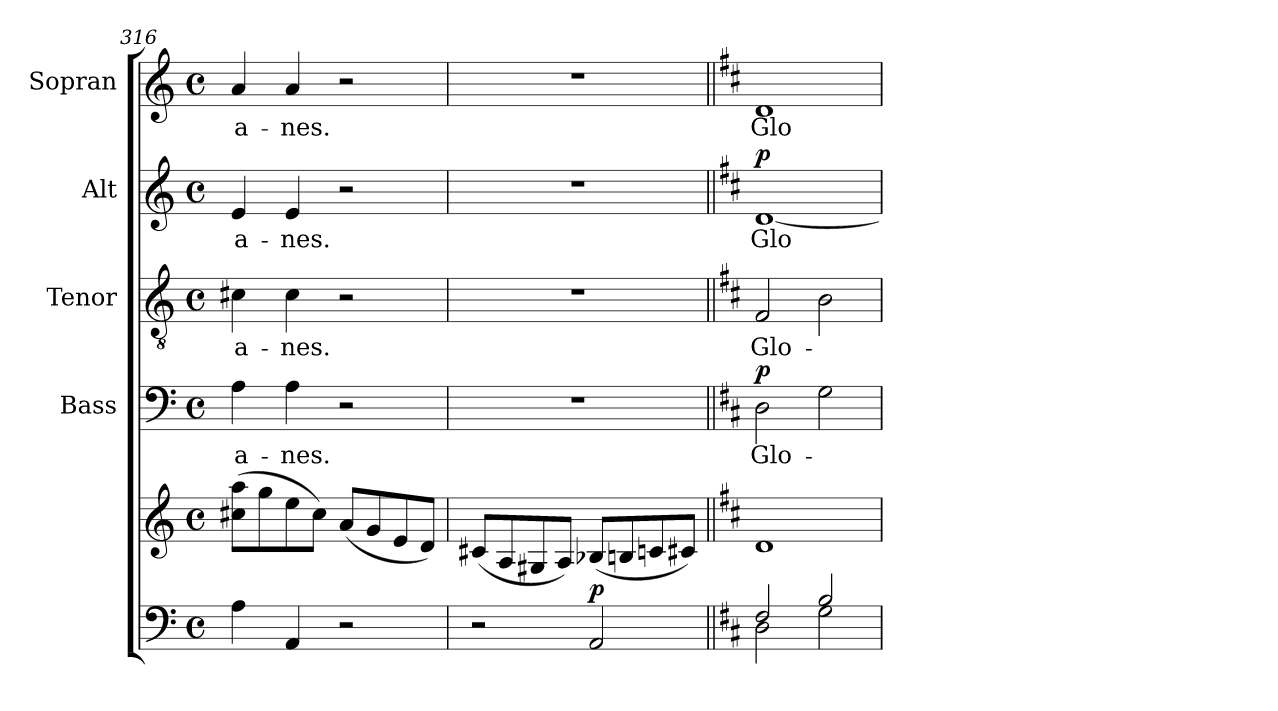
**kern	**kern	**dynam	**kern	**text	**dynam	**kern	**text	**kern	**text	**dynam	**kern	**text
*part5	*part5	*part5	*part4	*part4	*part4	*part3	*part3	*part2	*part2	*part2	*part1	*part1
*staff6	*staff5	*staff5/6	*staff4	*staff4	*staff4	*staff3	*staff3	*staff2	*staff2	*staff2	*staff1	*staff1
*	*	*	*I"Bass	*	*	*I"Tenor	*	*I"Alt	*	*	*I"Sopran	*
*	*	*	*I'B	*	*	*I'T	*	*I'A	*	*	*I'S	*
*clefF4	*clefG2	*	*clefF4	*	*	*clefGv2	*	*clefG2	*	*	*clefG2	*
*k[]	*k[]	*	*k[]	*	*	*k[]	*	*k[]	*	*	*k[]	*
*C:	*C:	*	*C:	*	*	*C:	*	*C:	*	*	*C:	*
*M4/4	*M4/4	*	*M4/4	*	*	*M4/4	*	*M4/4	*	*	*M4/4	*
*met(c)	*met(c)	*	*met(c)	*	*	*met(c)	*	*met(c)	*	*	*met(c)	*
=316	=316	=316	=316	=316	=316	=316	=316	=316	=316	=316	=316	=316
!	!	!	!	!LO:LY:b	!	!	!LO:LY:b	!	!LO:LY:b	!	!	!LO:LY:b
4A\	(>8cc#X\ 8aa\L	.	4A\	-a-	.	4c#X\	-a-	4e/	-a-	.	4a/	-a-
.	8gg\	.	.	.	.	.	.	.	.	.	.	.
!	!	!	!	!LO:LY:b	!	!	!LO:LY:b	!	!LO:LY:b	!	!	!LO:LY:b
4AA/	8ee\	.	4A\	-nes.	.	4c#\	-nes.	4e/	-nes.	.	4a/	-nes.
.	8cc#\J)	.	.	.	.	.	.	.	.	.	.	.
2r	(<8a/L	.	2r	.	.	2r	.	2r	.	.	2r	.
.	8g/	.	.	.	.	.	.	.	.	.	.	.
.	8e/	.	.	.	.	.	.	.	.	.	.	.
.	8d/J)	.	.	.	.	.	.	.	.	.	.	.
=317	=317	=317	=317	=317	=317	=317	=317	=317	=317	=317	=317	=317
2r	(<8c#X/L	.	1r	.	.	1r	.	1r	.	.	1r	.
.	8A/	.	.	.	.	.	.	.	.	.	.	.
.	8G#X/	.	.	.	.	.	.	.	.	.	.	.
.	8A/J)	.	.	.	.	.	.	.	.	.	.	.
!	!	!LO:DY:a=2	!	!	!	!	!	!	!	!	!	!
2AA/	(<8B-X/L	p	.	.	.	.	.	.	.	.	.	.
.	8Bn/	.	.	.	.	.	.	.	.	.	.	.
.	8cn/	.	.	.	.	.	.	.	.	.	.	.
.	8c#X/J)	.	.	.	.	.	.	.	.	.	.	.
=318||	=318||	=318||	=318||	=318||	=318||	=318||	=318||	=318||	=318||	=318||	=318||	=318||
*k[f#c#]	*k[f#c#]	*	*k[f#c#]	*	*	*k[f#c#]	*	*k[f#c#]	*	*	*k[f#c#]	*
*D:	*D:	*	*D:	*	*	*D:	*	*D:	*	*	*D:	*
*^	*	*	*	*	*	*	*	*	*	*	*	*
!	!	!	!	!	!LO:LY:b	!LO:DY:a	!	!LO:LY:b	!	!LO:LY:b	!LO:DY:a	!	!LO:LY:b
2F#/	2D\	1d	.	2D\	Glo-	p	2F#/	Glo-	[1d	Glo-	p	1d	Glo-
2B/	2G\	.	.	2G\	.	.	2B\	.	.	.	.	.	.
*v	*v	*	*	*	*	*	*	*	*	*	*	*	*
=	=	=	=	=	=	=	=	=	=	=	=	=
*-	*-	*-	*-	*-	*-	*-	*-	*-	*-	*-	*-	*-
